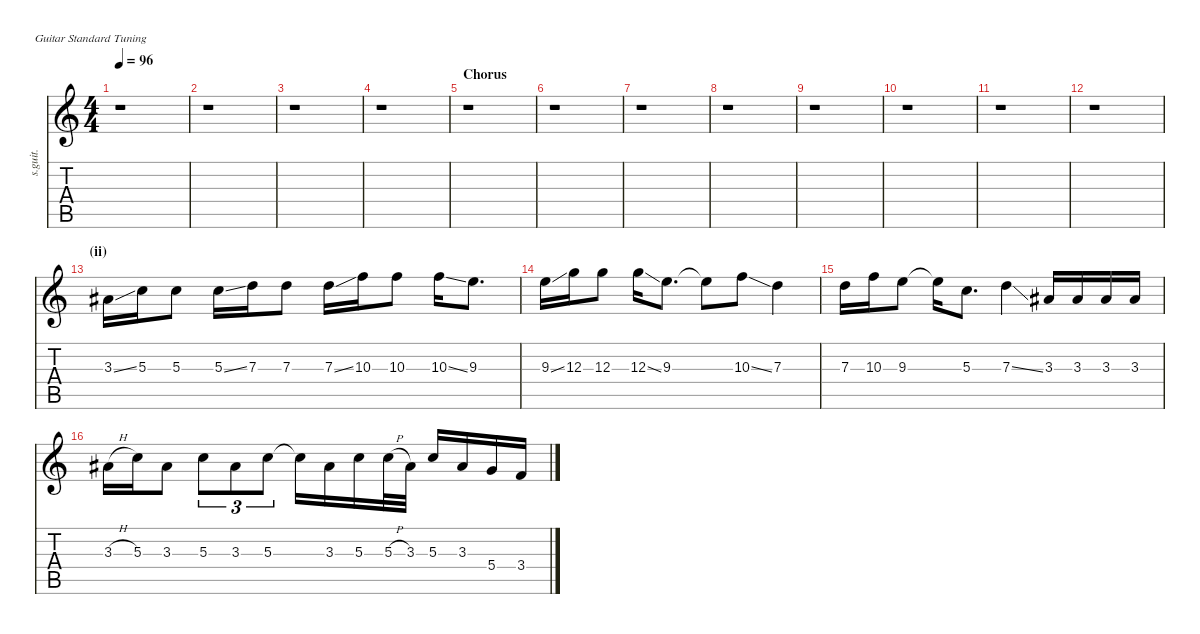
\defaultSystemsLayout 4
\hideDynamics
\bracketExtendMode nobrackets
\track ("Dave Navarro (Lead)" "s.guit.") {instrument distortionguitar}
\staff {score tabs}
\tuning (E4 B3 G3 D3 A2 E2)
\ts (4 4)
\tempo 96
\clef g2
\ks c
r.1{dy mp} |
r.1 |
r.1 |
r.1 |
\section ("" "Chorus")
r.1 |
r.1 |
r.1 |
r.1 |
r.1 |
r.1 |
r.1 |
r.1 |
\section ("" "(ii)")
3.3{ss acc #}.16{dy f} 5.3.16 5.3.8 5.3{ss}.16 7.3.16 7.3.8 7.3{ss}.16 10.3.16 10.3.8 10.3{ss}.16 9.3.8{d} |
9.3{ss}.16 12.3.16 12.3.8 12.3{ss}.16{dy mp} 9.3.8{d dy f} 9.3{t}.8 10.3{ss}.8 7.3.4 |
7.3.16 10.3.16 9.3.8 9.3{t}.16 5.3.8{d} 7.3{ss}.4 3.3{acc #}.16 3.3{acc #}.16 3.3{acc #}.16 3.3{acc #}.16 |
3.3{h acc #}.16 5.3.16 3.3{acc #}.8 5.3.8{tu (3 2)} 3.3{acc #}.8{tu (3 2)} 5.3.8{tu (3 2)} 5.3{t}.16 3.3{acc #}.16 5.3.16 5.3{h}.32 3.3{acc #}.32 5.3.16 3.3{acc #}.16 5.4.16 3.4.16
